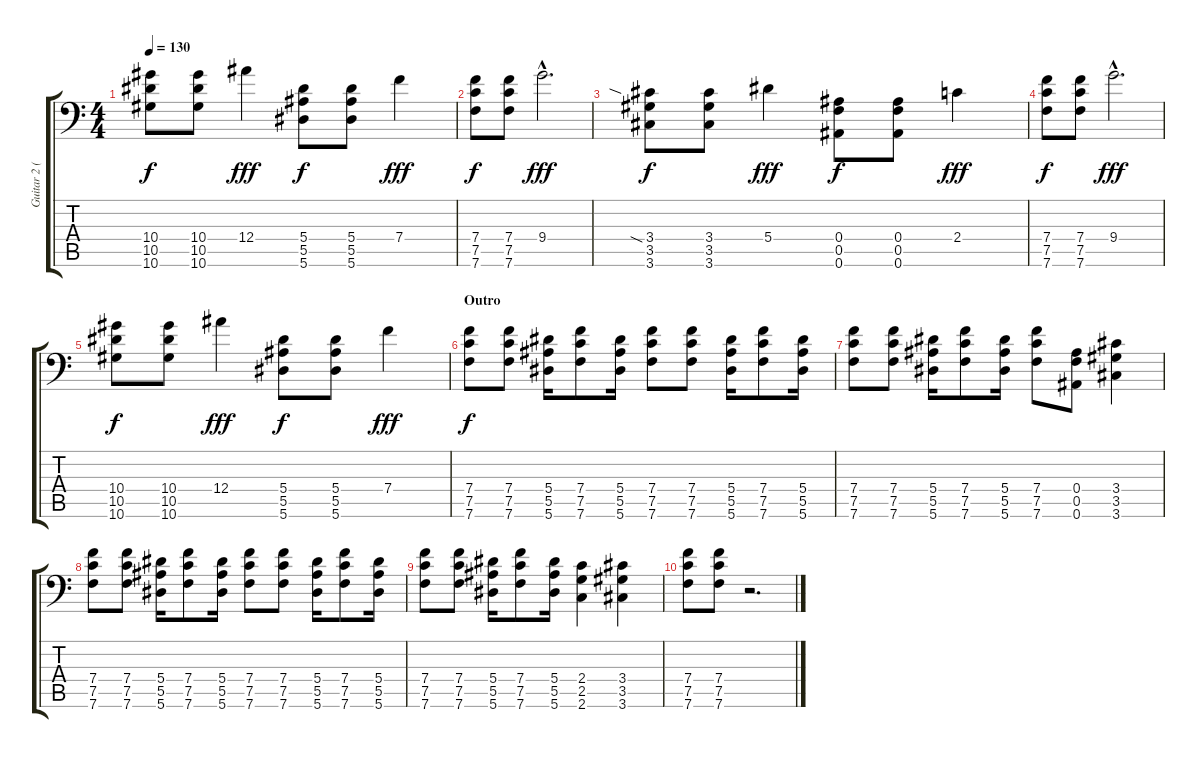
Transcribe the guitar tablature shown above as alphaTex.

\track ("Guitar 2 (Souren \"Mike\" Sarkisyan)" "Guitar 2 (") {instrument overdrivenguitar}
\staff {score tabs}
\tuning (C4 G3 Eb3 Bb2 F2 Bb1) {hide}
\ts (4 4)
\tempo 130
\clef f4
\ks c
(10.4 10.5 10.6).8{dy f} (10.4 10.5 10.6).8 12.4.4{dy fff} (5.4 5.5 5.6).8{dy f} (5.4 5.5 5.6).8 7.4.4{dy fff} |
(7.4 7.5 7.6).8{dy f} (7.4 7.5 7.6).8 9.4{hac}.2{d dy fff} |
(3.4{sia} 3.5 3.6).8{dy f} (3.4 3.5 3.6).8 5.4.4{dy fff} (0.4 0.5 0.6).8{dy f} (0.4 0.5 0.6).8 2.4.4{dy fff} |
(7.4 7.5 7.6).8{dy f} (7.4 7.5 7.6).8 9.4{hac}.2{d dy fff} |
(10.4 10.5 10.6).8{dy f} (10.4 10.5 10.6).8 12.4.4{dy fff} (5.4 5.5 5.6).8{dy f} (5.4 5.5 5.6).8 7.4.4{dy fff} |
\section ("" "Outro")
(7.4 7.5 7.6).8{dy f} (7.4 7.5 7.6).8 (5.4 5.5 5.6).16 (7.4 7.5 7.6).8 (5.4 5.5 5.6).16 (7.4 7.5 7.6).8 (7.4 7.5 7.6).8 (5.4 5.5 5.6).16 (7.4 7.5 7.6).8 (5.4 5.5 5.6).16 |
(7.4 7.5 7.6).8 (7.4 7.5 7.6).8 (5.4 5.5 5.6).16 (7.4 7.5 7.6).8 (5.4 5.5 5.6).16 (7.4 7.5 7.6).8 (0.4 0.5 0.6).8 (3.4 3.5 3.6).4 |
(7.4 7.5 7.6).8 (7.4 7.5 7.6).8 (5.4 5.5 5.6).16 (7.4 7.5 7.6).8 (5.4 5.5 5.6).16 (7.4 7.5 7.6).8 (7.4 7.5 7.6).8 (5.4 5.5 5.6).16 (7.4 7.5 7.6).8 (5.4 5.5 5.6).16 |
(7.4 7.5 7.6).8 (7.4 7.5 7.6).8 (5.4 5.5 5.6).16 (7.4 7.5 7.6).8 (5.4 5.5 5.6).16 (2.4 2.5 2.6).4 (3.4 3.5 3.6).4 |
(7.4 7.5 7.6).8 (7.4 7.5 7.6).8 r.2{d}
